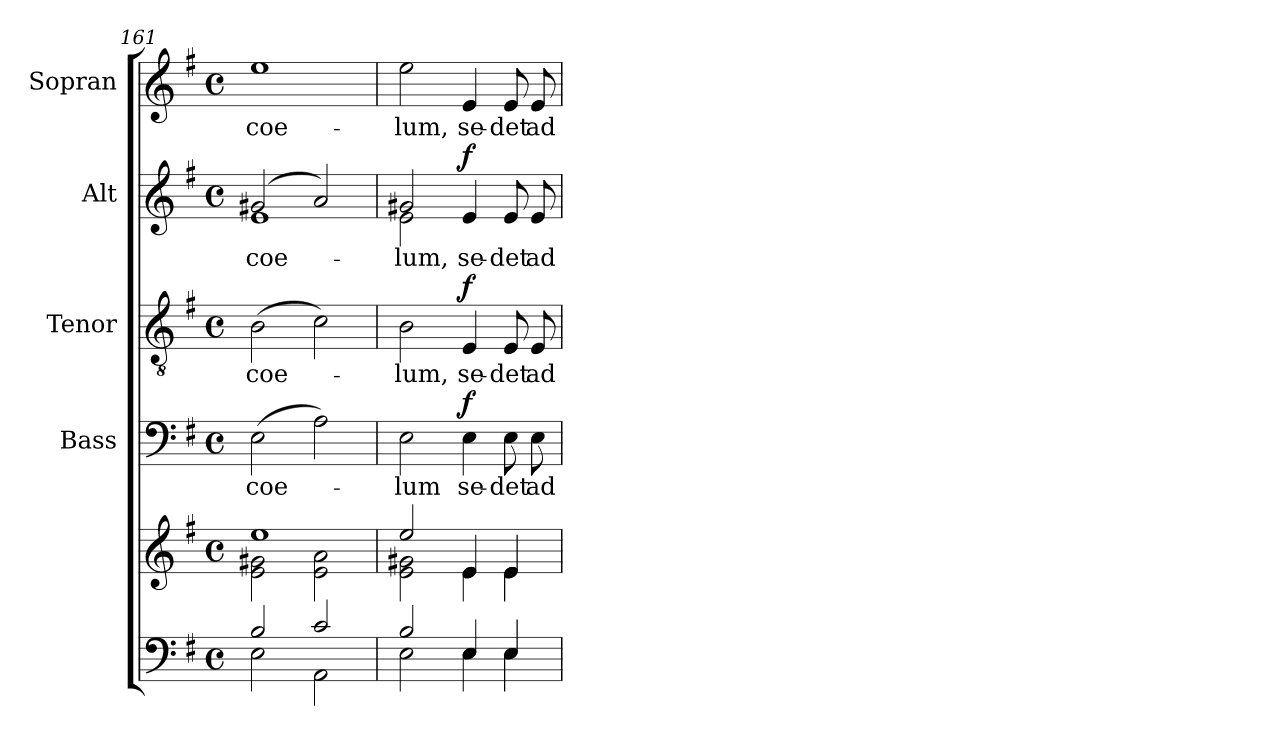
**kern	**kern	**kern	**text	**dynam	**kern	**text	**dynam	**kern	**text	**dynam	**kern	**text
*part5	*part5	*part4	*part4	*part4	*part3	*part3	*part3	*part2	*part2	*part2	*part1	*part1
*staff6	*staff5	*staff4	*staff4	*staff4	*staff3	*staff3	*staff3	*staff2	*staff2	*staff2	*staff1	*staff1
*	*	*I"Bass	*	*	*I"Tenor	*	*	*I"Alt	*	*	*I"Sopran	*
*	*	*I'B.	*	*	*I'T.	*	*	*I'A.	*	*	*I'S.	*
!!LO:PB:g=z
*clefF4	*clefG2	*clefF4	*	*	*clefGv2	*	*	*clefG2	*	*	*clefG2	*
*k[f#]	*k[f#]	*k[f#]	*	*	*k[f#]	*	*	*k[f#]	*	*	*k[f#]	*
*G:	*G:	*G:	*	*	*G:	*	*	*G:	*	*	*G:	*
*M4/4	*M4/4	*M4/4	*	*	*M4/4	*	*	*M4/4	*	*	*M4/4	*
*met(c)	*met(c)	*met(c)	*	*	*met(c)	*	*	*met(c)	*	*	*met(c)	*
=161	=161	=161	=161	=161	=161	=161	=161	=161	=161	=161	=161	=161
*^	*^	*	*	*	*	*	*	*	*	*	*	*
!	!	!	!	!	!LO:LY:b	!	!	!LO:LY:b	!	!	!LO:LY:b	!	!	!LO:LY:b
*	*	*	*	*	*	*	*	*	*	*^	*	*	*	*
2B/	2E\	1ee	2e\ 2g#X\	(>2E\	coe-	.	(>2B\	coe-	.	(2g#X/	1e	coe-	.	1ee	coe-
2c/	2AA\	.	2e\ 2a\	2A\)	.	.	2c\)	.	.	2a/)	.	.	.	.	.
=162	=162	=162	=162	=162	=162	=162	=162	=162	=162	=162	=162	=162	=162	=162	=162
!	!	!	!	!	!LO:LY:b	!	!	!LO:LY:b	!	!	!	!LO:LY:b	!	!	!LO:LY:b
2B/	2E\	2ee/	2e\ 2g#X\	2E\	-lum	.	2B\	-lum,	.	2g#X/	2e\	-lum,	.	2ee\	-lum,
!	!	!	!	!	!LO:LY:b	!LO:DY:a	!	!LO:LY:b	!LO:DY:a	!	!	!LO:LY:b	!LO:DY:a	!	!LO:LY:b
4E/	4E\	4e/	4e\	4E\	se-	f	4E/	se-	f	4e/	2ryy	se-	f	4e/	se-
!	!	!	!	!	!LO:LY:b	!	!	!LO:LY:b	!	!	!	!LO:LY:b	!	!	!LO:LY:b
4E/	4E\	4e/	4e\	8E\	-det	.	8E/	-det	.	8e/	.	-det	.	8e/	-det
!	!	!	!	!	!LO:LY:b	!	!	!LO:LY:b	!	!	!	!LO:LY:b	!	!	!LO:LY:b
.	.	.	.	8E\	ad	.	8E/	ad	.	8e/	.	ad	.	8e/	ad
*v	*v	*	*	*	*	*	*	*	*	*v	*v	*	*	*	*
*	*v	*v	*	*	*	*	*	*	*	*	*	*	*
=	=	=	=	=	=	=	=	=	=	=	=	=
*-	*-	*-	*-	*-	*-	*-	*-	*-	*-	*-	*-	*-
